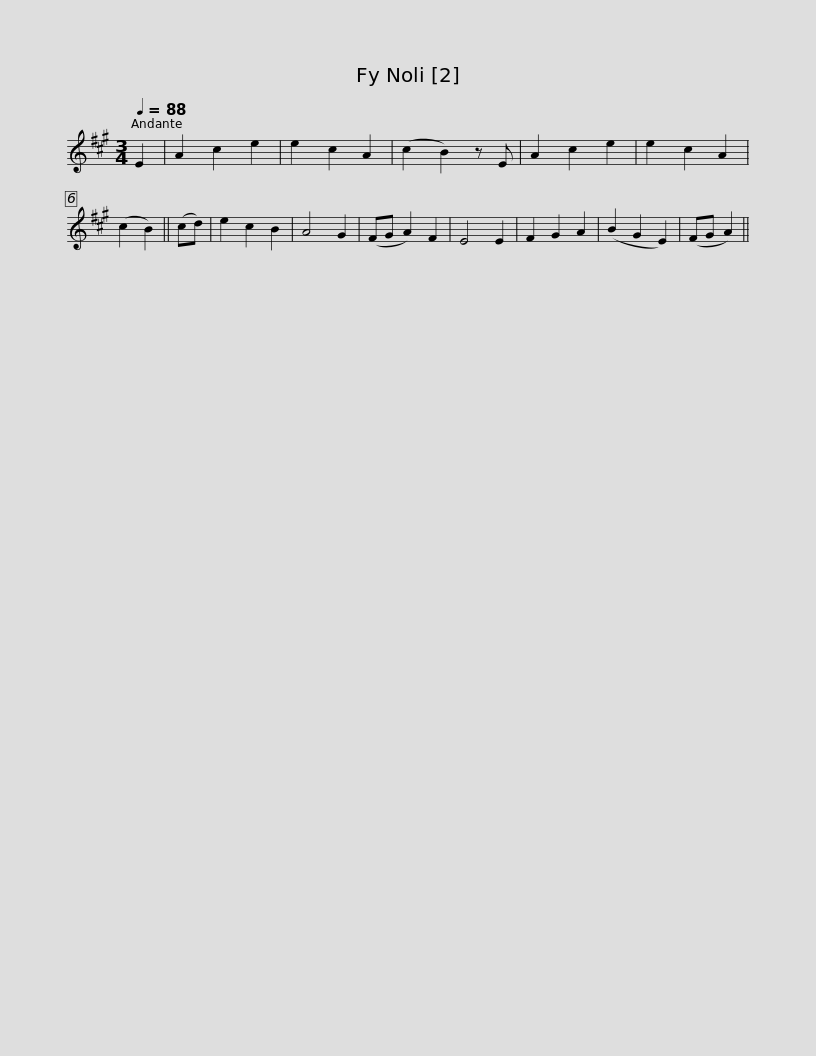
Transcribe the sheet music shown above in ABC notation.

X:1
L:1/8
Q:1/4=88
M:3/4
I:linebreak $
K:A
V:1 treble
V:1
 E2 | A2 c2 e2 | e2 c2 A2 | (c2 B2) z E | A2 c2 e2 | %5
 e2 c2 A2 | (c2 B2) || (cd) | e2 c2 B2 | A4 G2 | %10
 (FG A2) F2 | E4 E2 | F2 G2 A2 |$ (B2 G2 E2) | (FG A2) || %15
